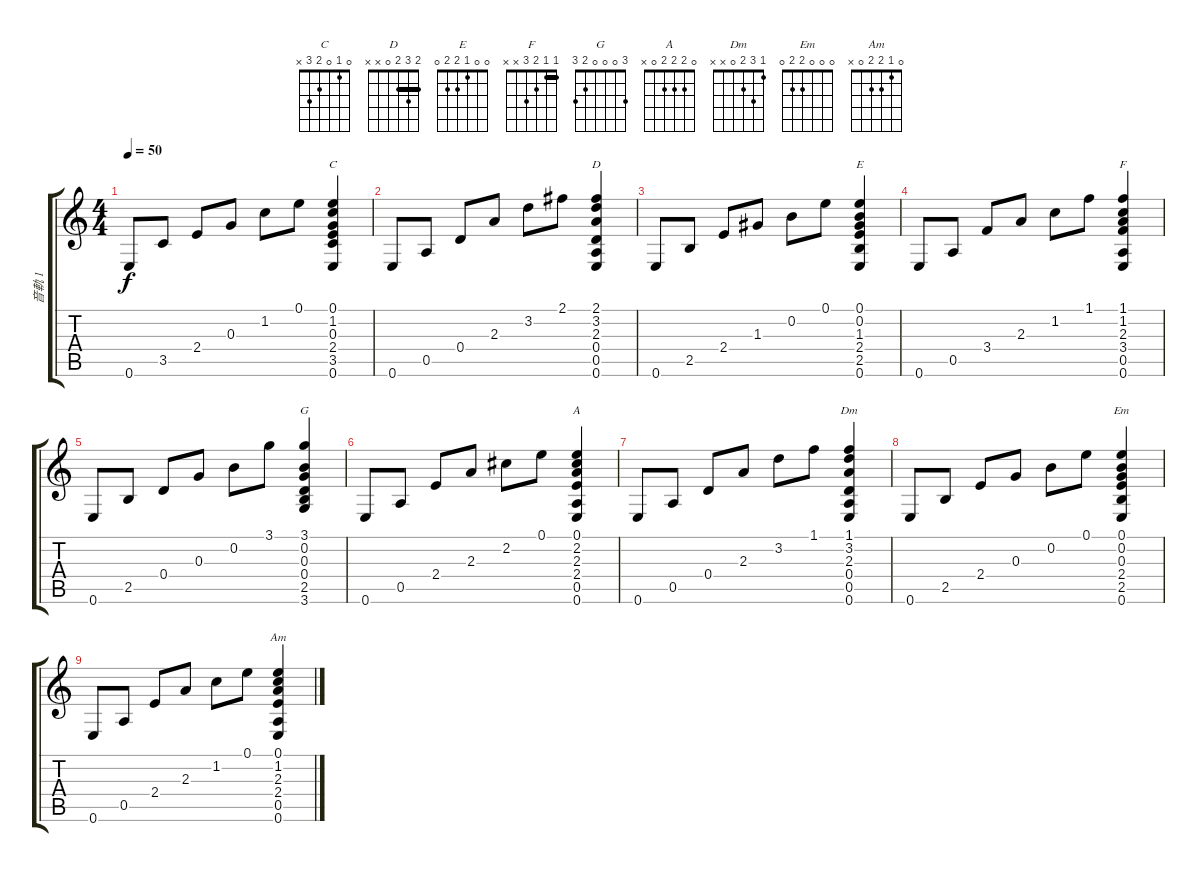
\track ("音軌 1" "音軌 1") {instrument acousticguitarnylon}
\staff {score tabs}
\tuning (E4 B3 G3 D3 A2 E2) {hide}
\chord ("C" 0 1 0 2 3 x)
\chord ("D" 2 3 2 0 x x) {barre 2}
\chord ("E" 0 0 1 2 2 0)
\chord ("F" 1 1 2 3 x x) {barre 1}
\chord ("G" 3 0 0 0 2 3)
\chord ("A" 0 2 2 2 0 x)
\chord ("Dm" 1 3 2 0 x x)
\chord ("Em" 0 0 0 2 2 0)
\chord ("Am" 0 1 2 2 0 x)
\ts (4 4)
\tempo 50
\clef g2
\ks c
0.6.8{dy f instrument acousticguitarnylon} 3.5.8 2.4.8 0.3.8 1.2.8 0.1.8 (0.1 1.2 0.3 2.4 3.5 0.6).4{ch "C"} |
0.6.8 0.5.8 0.4.8 2.3.8 3.2.8 2.1.8 (2.1 3.2 2.3 0.4 0.5 0.6).4{ch "D"} |
0.6.8 2.5.8 2.4.8 1.3.8 0.2.8 0.1.8 (0.1 0.2 1.3 2.4 2.5 0.6).4{ch "E"} |
0.6.8 0.5.8 3.4.8 2.3.8 1.2.8 1.1.8 (1.1 1.2 2.3 3.4 0.5 0.6).4{ch "F"} |
0.6.8 2.5.8 0.4.8 0.3.8 0.2.8 3.1.8 (3.1 0.2 0.3 0.4 2.5 3.6).4{ch "G"} |
0.6.8 0.5.8 2.4.8 2.3.8 2.2.8 0.1.8 (0.1 2.2 2.3 2.4 0.5 0.6).4{ch "A"} |
0.6.8 0.5.8 0.4.8 2.3.8 3.2.8 1.1.8 (1.1 3.2 2.3 0.4 0.5 0.6).4{ch "Dm"} |
0.6.8 2.5.8 2.4.8 0.3.8 0.2.8 0.1.8 (0.1 0.2 0.3 2.4 2.5 0.6).4{ch "Em"} |
0.6.8 0.5.8 2.4.8 2.3.8 1.2.8 0.1.8 (0.1 1.2 2.3 2.4 0.5 0.6).4{ch "Am"}
